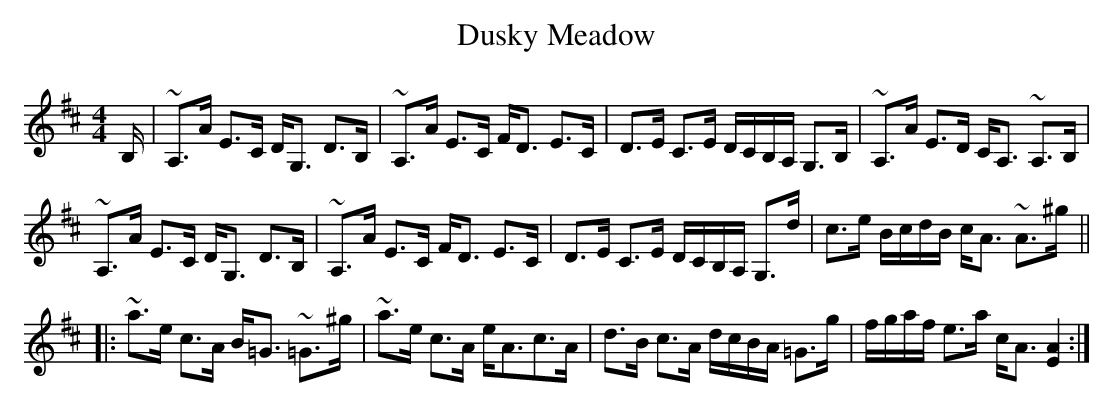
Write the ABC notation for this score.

X:1
T: Dusky Meadow
M: 4/4
L: 1/8
K: Amix
B,/|~A,>A E>C D<G, D>B,|~A,>A E>C F<D E>C|D>E C>E D/C/B,/A,/ G,>B,|~A,>A E>D C<A, ~A,>B,|
~A,>A E>C D<G, D>B,|~A,>A E>C F<D E>C|D>E C>E D/C/B,/A,/ G,>d|c>e B/c/d/B/ c<A ~A>^g||
|:~a>e c>A B<=G ~ =G>^g|~a>e c>A e<Ac>A|d>B c>A d/c/B/A/ =G>g|f/g/a/f/ e>a c<A [E2A2]:|
